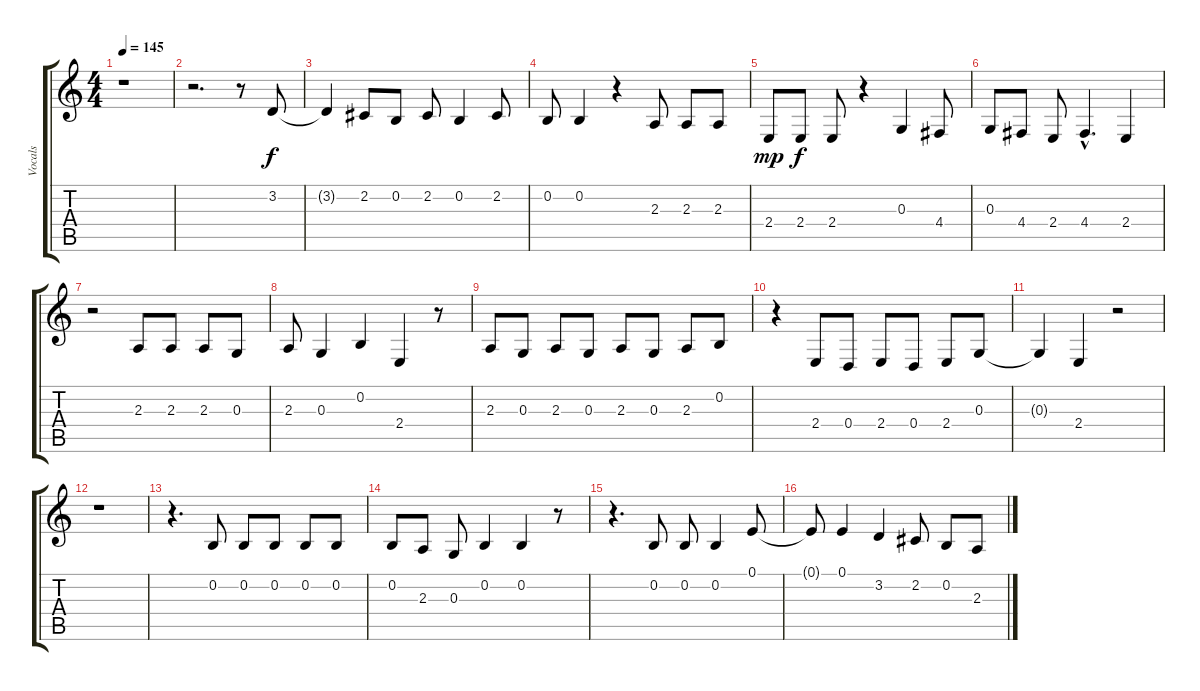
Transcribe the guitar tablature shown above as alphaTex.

\track ("Vocals" "Vocals") {instrument altosax}
\staff {score tabs}
\tuning (E4 B3 G3 D3 A2 E2) {hide}
\ts (4 4)
\tempo 145
\clef g2
\ks c
r.1{dy f} |
r.2{d} r.8 3.2.8 |
3.2{t}.4 2.2.8 0.2.8 2.2.8 0.2.4 2.2.8 |
0.2.8 0.2.4 r.4 2.3.8 2.3.8 2.3.8 |
2.4.8{dy mp} 2.4.8{dy f} 2.4.8 r.4 0.3.4 4.4.8 |
0.3.8 4.4.8 2.4.8 4.4{hac}.4{d} 2.4.4 |
r.2 2.3.8 2.3.8 2.3.8 0.3.8 |
2.3.8 0.3.4 0.2.4 2.4.4 r.8 |
2.3.8 0.3.8 2.3.8 0.3.8 2.3.8 0.3.8 2.3.8 0.2.8 |
r.4 2.4.8 0.4.8 2.4.8 0.4.8 2.4.8 0.3.8 |
0.3{t}.4 2.4.4 r.2 |
r.1 |
r.4{d} 0.2.8 0.2.8 0.2.8 0.2.8 0.2.8 |
0.2.8 2.3.8 0.3.8 0.2.4 0.2.4 r.8 |
r.4{d} 0.2.8 0.2.8 0.2.4 0.1.8 |
0.1{t}.8 0.1.4 3.2.4 2.2.8 0.2.8 2.3.8
